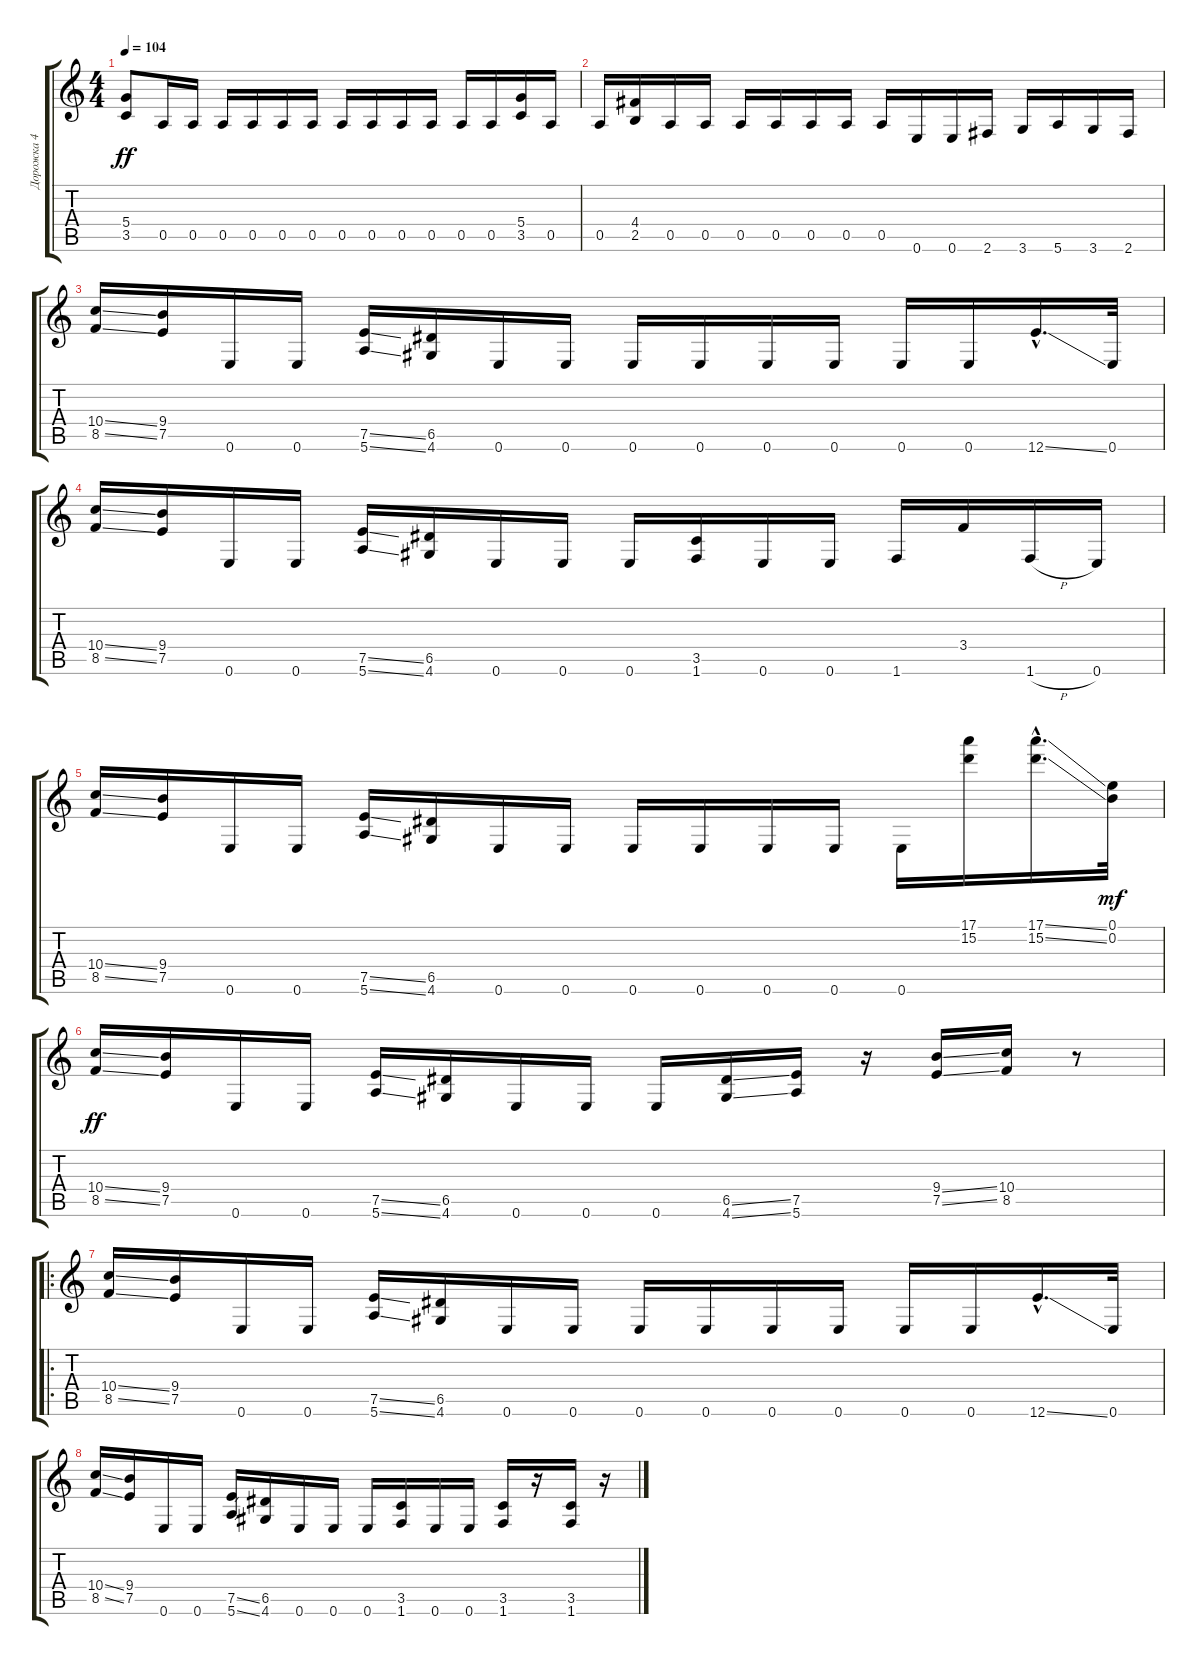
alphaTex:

\track ("Дорожка 4" "Дорожка 4") {instrument distortionguitar}
\staff {score tabs}
\tuning (E4 B3 G3 D3 A2 E2) {hide}
\ts (4 4)
\tempo 104
\clef g2
\ks c
(5.4 3.5).8{dy ff} 0.5.16 0.5.16 0.5.16 0.5.16 0.5.16 0.5.16 0.5.16 0.5.16 0.5.16 0.5.16 0.5.16 0.5.16 (5.4 3.5).16 0.5.16 |
0.5.16 (4.4 2.5).16 0.5.16 0.5.16 0.5.16 0.5.16 0.5.16 0.5.16 0.5.16 0.6.16 0.6.16 2.6.16 3.6.16 5.6.16 3.6.16 2.6.16 |
(10.4{ss} 8.5{ss}).16 (9.4 7.5).16 0.6.16 0.6.16 (7.5{ss} 5.6{ss}).16 (6.5 4.6).16 0.6.16 0.6.16 0.6.16 0.6.16 0.6.16 0.6.16 0.6.16 0.6.16 12.6{ss hac}.16{d} 0.6.32 |
(10.4{ss} 8.5{ss}).16 (9.4 7.5).16 0.6.16 0.6.16 (7.5{ss} 5.6{ss}).16 (6.5 4.6).16 0.6.16 0.6.16 0.6.16 (3.5 1.6).16 0.6.16 0.6.16 1.6.16 3.4.16 1.6{h}.16 0.6.16 |
(10.4{ss} 8.5{ss}).16 (9.4 7.5).16 0.6.16 0.6.16 (7.5{ss} 5.6{ss}).16 (6.5 4.6).16 0.6.16 0.6.16 0.6.16 0.6.16 0.6.16 0.6.16 0.6.16 (17.1 15.2).16 (17.1{ss hac} 15.2{ss hac}).16{d} (0.1 0.2).32{dy mf} |
(10.4{ss} 8.5{ss}).16{dy ff} (9.4 7.5).16 0.6.16 0.6.16 (7.5{ss} 5.6{ss}).16 (6.5 4.6).16 0.6.16 0.6.16 0.6.16 (6.5{ss} 4.6{ss}).16 (7.5 5.6).16 r.16 (9.4{ss} 7.5{ss}).16 (10.4 8.5).16 r.8 |
\ro
(10.4{ss} 8.5{ss}).16 (9.4 7.5).16 0.6.16 0.6.16 (7.5{ss} 5.6{ss}).16 (6.5 4.6).16 0.6.16 0.6.16 0.6.16 0.6.16 0.6.16 0.6.16 0.6.16 0.6.16 12.6{ss hac}.16{d} 0.6.32 |
(10.4{ss} 8.5{ss}).16 (9.4 7.5).16 0.6.16 0.6.16 (7.5{ss} 5.6{ss}).16 (6.5 4.6).16 0.6.16 0.6.16 0.6.16 (3.5 1.6).16 0.6.16 0.6.16 (3.5 1.6).16 r.16 (3.5 1.6).16 r.16
